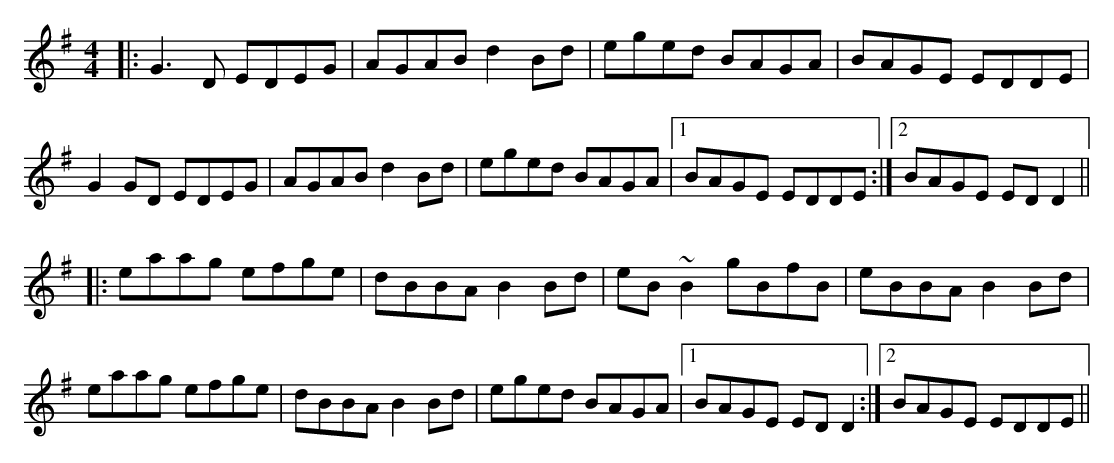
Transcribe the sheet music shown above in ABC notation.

X:1
M:4/4
K:G
|:G3D EDEG|AGAB d2 Bd|eged BAGA|BAGE EDDE|
G2 GD EDEG|AGAB d2 Bd|eged BAGA|1 BAGE EDDE:|2 BAGE ED D2||
|:eaag efge|dBBA B2 Bd|eB ~B2 gBfB|eBBA B2 Bd|
eaag efge|dBBA B2 Bd|eged BAGA|1 BAGE EDD2:|2 BAGE EDDE||
